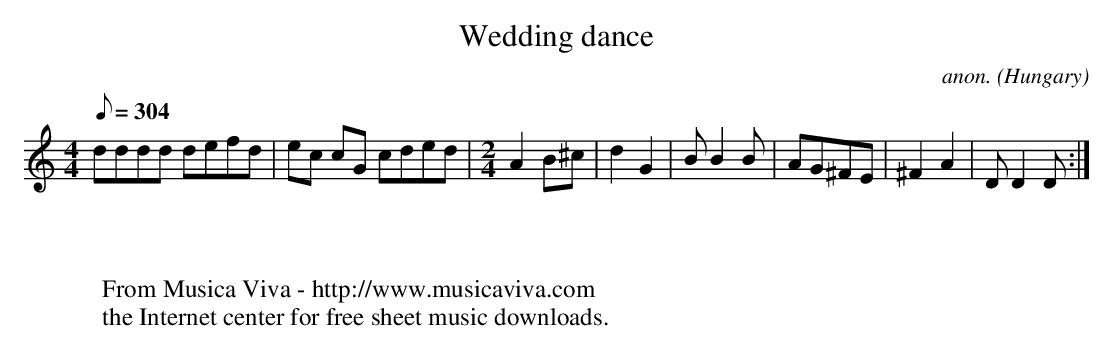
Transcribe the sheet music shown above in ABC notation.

X:1
T:Wedding dance
C:anon.
O:Hungary
M:4/4
L:1/8
Q:304
K:Ddor
dddd defd|ec cG cded|\
M:2/4
L:1/8
A2B^c|d2G2|BB2B|AG^FE|^F2A2|DD2D:|
W:
W:
W:  From Musica Viva - http://www.musicaviva.com
W:  the Internet center for free sheet music downloads.
